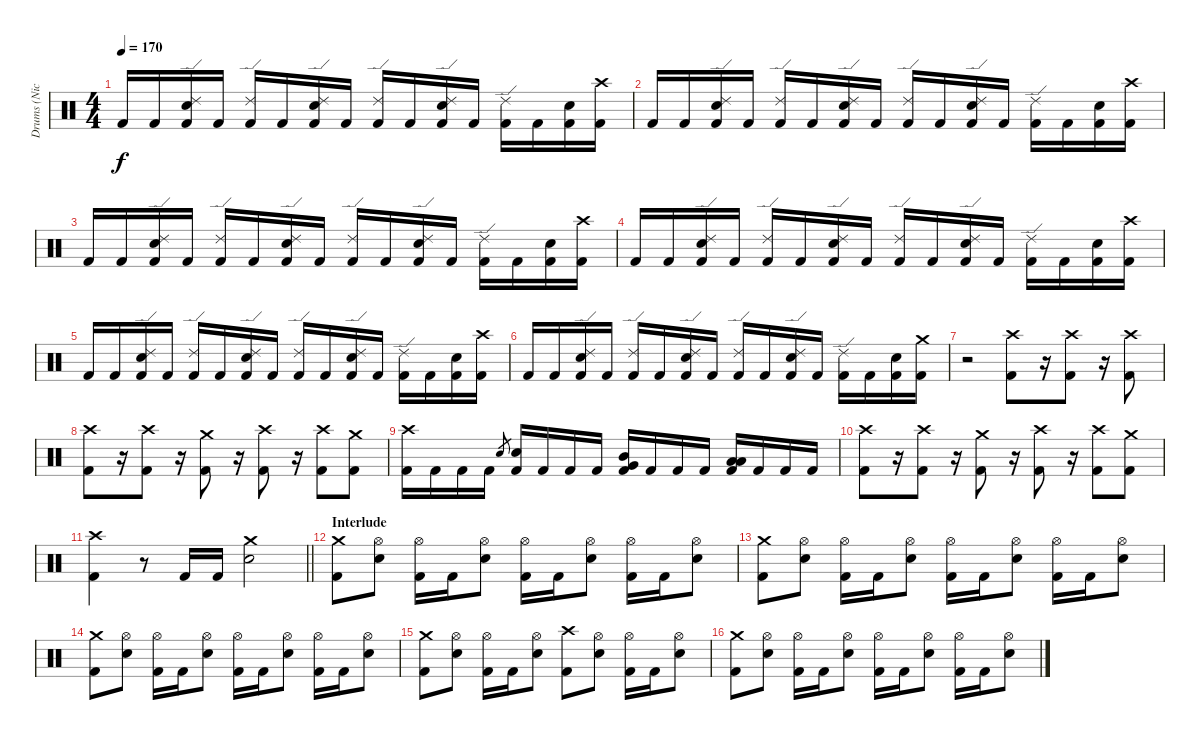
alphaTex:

\track ("Drums (Nick Menza)" "Drums (Nic") {instrument percussion}
\staff {score}
\articulation defaults
\ts (4 4)
\tempo 170
\clef neutral
\ks c "Kick (hit) 2".16{dy f} "Kick (hit) 2".16
("Ride (edge) 2" "Snare (hit) 2" "Kick (hit) 2").16 "Kick (hit) 2".16 ("Ride (edge) 2" "Kick (hit) 2").16 "Kick (hit) 2".16 ("Ride (edge) 2" "Snare (hit) 2" "Kick (hit) 2").16 "Kick (hit) 2".16 ("Ride (edge) 2" "Kick (hit) 2").16 "Kick (hit) 2".16 ("Ride (edge) 2" "Snare (hit) 2" "Kick (hit) 2").16 "Kick (hit) 2".16 ("Ride (edge) 2" "Kick (hit) 2").16 "Kick (hit) 2".16 ("Snare (hit) 2" "Kick (hit) 2").16 ("Crash high (hit)" "Kick (hit) 2").16 |
"Kick (hit) 2".16 "Kick (hit) 2".16 ("Ride (edge) 2" "Snare (hit) 2" "Kick (hit) 2").16 "Kick (hit) 2".16 ("Ride (edge) 2" "Kick (hit) 2").16 "Kick (hit) 2".16 ("Ride (edge) 2" "Snare (hit) 2" "Kick (hit) 2").16 "Kick (hit) 2".16 ("Ride (edge) 2" "Kick (hit) 2").16 "Kick (hit) 2".16 ("Ride (edge) 2" "Snare (hit) 2" "Kick (hit) 2").16 "Kick (hit) 2".16 ("Ride (edge) 2" "Kick (hit) 2").16 "Kick (hit) 2".16 ("Snare (hit) 2" "Kick (hit) 2").16 ("Crash high (hit)" "Kick (hit) 2").16 |
"Kick (hit) 2".16 "Kick (hit) 2".16 ("Ride (edge) 2" "Snare (hit) 2" "Kick (hit) 2").16 "Kick (hit) 2".16 ("Ride (edge) 2" "Kick (hit) 2").16 "Kick (hit) 2".16 ("Ride (edge) 2" "Snare (hit) 2" "Kick (hit) 2").16 "Kick (hit) 2".16 ("Ride (edge) 2" "Kick (hit) 2").16 "Kick (hit) 2".16 ("Ride (edge) 2" "Snare (hit) 2" "Kick (hit) 2").16 "Kick (hit) 2".16 ("Ride (edge) 2" "Kick (hit) 2").16 "Kick (hit) 2".16 ("Snare (hit) 2" "Kick (hit) 2").16 ("Crash high (hit)" "Kick (hit) 2").16 |
"Kick (hit) 2".16 "Kick (hit) 2".16 ("Ride (edge) 2" "Snare (hit) 2" "Kick (hit) 2").16 "Kick (hit) 2".16 ("Ride (edge) 2" "Kick (hit) 2").16 "Kick (hit) 2".16 ("Ride (edge) 2" "Snare (hit) 2" "Kick (hit) 2").16 "Kick (hit) 2".16 ("Ride (edge) 2" "Kick (hit) 2").16 "Kick (hit) 2".16 ("Ride (edge) 2" "Snare (hit) 2" "Kick (hit) 2").16 "Kick (hit) 2".16 ("Ride (edge) 2" "Kick (hit) 2").16 "Kick (hit) 2".16 ("Snare (hit) 2" "Kick (hit) 2").16 ("Crash high (hit)" "Kick (hit) 2").16 |
"Kick (hit) 2".16 "Kick (hit) 2".16 ("Ride (edge) 2" "Snare (hit) 2" "Kick (hit) 2").16 "Kick (hit) 2".16 ("Ride (edge) 2" "Kick (hit) 2").16 "Kick (hit) 2".16 ("Ride (edge) 2" "Snare (hit) 2" "Kick (hit) 2").16 "Kick (hit) 2".16 ("Ride (edge) 2" "Kick (hit) 2").16 "Kick (hit) 2".16 ("Ride (edge) 2" "Snare (hit) 2" "Kick (hit) 2").16 "Kick (hit) 2".16 ("Ride (edge) 2" "Kick (hit) 2").16 "Kick (hit) 2".16 ("Snare (hit) 2" "Kick (hit) 2").16 ("Crash high (hit)" "Kick (hit) 2").16 |
"Kick (hit) 2".16 "Kick (hit) 2".16 ("Ride (edge) 2" "Snare (hit) 2" "Kick (hit) 2").16 "Kick (hit) 2".16 ("Ride (edge) 2" "Kick (hit) 2").16 "Kick (hit) 2".16 ("Ride (edge) 2" "Snare (hit) 2" "Kick (hit) 2").16 "Kick (hit) 2".16 ("Ride (edge) 2" "Kick (hit) 2").16 "Kick (hit) 2".16 ("Ride (edge) 2" "Snare (hit) 2" "Kick (hit) 2").16 "Kick (hit) 2".16 ("Ride (edge) 2" "Kick (hit) 2").16 "Kick (hit) 2".16 ("Snare (hit) 2" "Kick (hit) 2").16 ("Crash medium (hit)" "Kick (hit) 2").16 |
r.2 ("Crash high (hit)" "Kick (hit) 2").8 r.16 ("Crash high (hit)" "Kick (hit) 2").8 r.16 ("Crash high (hit)" "Kick (hit) 2").8 |
("Crash high (hit)" "Kick (hit) 2").8 r.16 ("Crash high (hit)" "Kick (hit) 2").8 r.16 ("Crash medium (hit)" "Kick (hit) 2").8 r.16 ("Crash high (hit)" "Kick (hit) 2").8 r.16 ("Crash high (hit)" "Kick (hit) 2").8 ("Crash medium (hit)" "Kick (hit) 2").8 |
("Crash high (hit)" "Kick (hit) 2").16 "Kick (hit) 2".16 "Kick (hit) 2".16 "Kick (hit) 2".16 "Snare (hit) 2".8{gr} ("Snare (hit) 2" "Kick (hit) 2").16 "Kick (hit) 2".16 "Kick (hit) 2".16 "Kick (hit) 2".16 ("Mid Tom (hit)" "Very Low Tom (hit)" "Kick (hit) 2").16 "Kick (hit) 2".16 "Kick (hit) 2".16 "Kick (hit) 2".16 ("Low Tom (hit)" "Low Floor Tom (hit)" "Kick (hit) 2").16 "Kick (hit) 2".16 "Kick (hit) 2".16 "Kick (hit) 2".16 |
("Crash high (hit)" "Kick (hit) 2").8 r.16 ("Crash high (hit)" "Kick (hit) 2").8 r.16 ("Crash medium (hit)" "Kick (hit) 2").8 r.16 ("Crash high (hit)" "Kick (hit) 2").8 r.16 ("Crash high (hit)" "Kick (hit) 2").8 ("Crash medium (hit)" "Kick (hit) 2").8 |
\barLineRight lightlight
("Crash high (hit)" "Kick (hit) 2").4 r.8 "Kick (hit) 2".16 "Kick (hit) 2".16 ("Crash medium (hit)" "Snare (hit) 2").2 |
\section ("" "Interlude")
("Crash medium (hit)" "Kick (hit) 2").8 ("Hi-Hat (open)" "Snare (hit) 2").8 ("Hi-Hat (open)" "Kick (hit) 2").16 "Kick (hit) 2".16 ("Hi-Hat (open)" "Snare (hit) 2").8 ("Hi-Hat (open)" "Kick (hit) 2").16 "Kick (hit) 2".16 ("Hi-Hat (open)" "Snare (hit) 2").8 ("Hi-Hat (open)" "Kick (hit) 2").16 "Kick (hit) 2".16 ("Hi-Hat (open)" "Snare (hit) 2").8 |
("Crash medium (hit)" "Kick (hit) 2").8 ("Hi-Hat (open)" "Snare (hit) 2").8 ("Hi-Hat (open)" "Kick (hit) 2").16 "Kick (hit) 2".16 ("Hi-Hat (open)" "Snare (hit) 2").8 ("Hi-Hat (open)" "Kick (hit) 2").16 "Kick (hit) 2".16 ("Hi-Hat (open)" "Snare (hit) 2").8 ("Hi-Hat (open)" "Kick (hit) 2").16 "Kick (hit) 2".16 ("Hi-Hat (open)" "Snare (hit) 2").8 |
("Crash medium (hit)" "Kick (hit) 2").8 ("Hi-Hat (open)" "Snare (hit) 2").8 ("Hi-Hat (open)" "Kick (hit) 2").16 "Kick (hit) 2".16 ("Hi-Hat (open)" "Snare (hit) 2").8 ("Hi-Hat (open)" "Kick (hit) 2").16 "Kick (hit) 2".16 ("Hi-Hat (open)" "Snare (hit) 2").8 ("Hi-Hat (open)" "Kick (hit) 2").16 "Kick (hit) 2".16 ("Hi-Hat (open)" "Snare (hit) 2").8 |
("Crash medium (hit)" "Kick (hit) 2").8 ("Hi-Hat (open)" "Snare (hit) 2").8 ("Hi-Hat (open)" "Kick (hit) 2").16 "Kick (hit) 2".16 ("Hi-Hat (open)" "Snare (hit) 2").8 ("Crash high (hit)" "Kick (hit) 2").8 ("Hi-Hat (open)" "Snare (hit) 2").8 ("Hi-Hat (open)" "Kick (hit) 2").16 "Kick (hit) 2".16 ("Hi-Hat (open)" "Snare (hit) 2").8 |
("Crash medium (hit)" "Kick (hit) 2").8 ("Hi-Hat (open)" "Snare (hit) 2").8 ("Hi-Hat (open)" "Kick (hit) 2").16 "Kick (hit) 2".16 ("Hi-Hat (open)" "Snare (hit) 2").8 ("Hi-Hat (open)" "Kick (hit) 2").16 "Kick (hit) 2".16 ("Hi-Hat (open)" "Snare (hit) 2").8 ("Hi-Hat (open)" "Kick (hit) 2").16 "Kick (hit) 2".16 ("Hi-Hat (open)" "Snare (hit) 2").8
